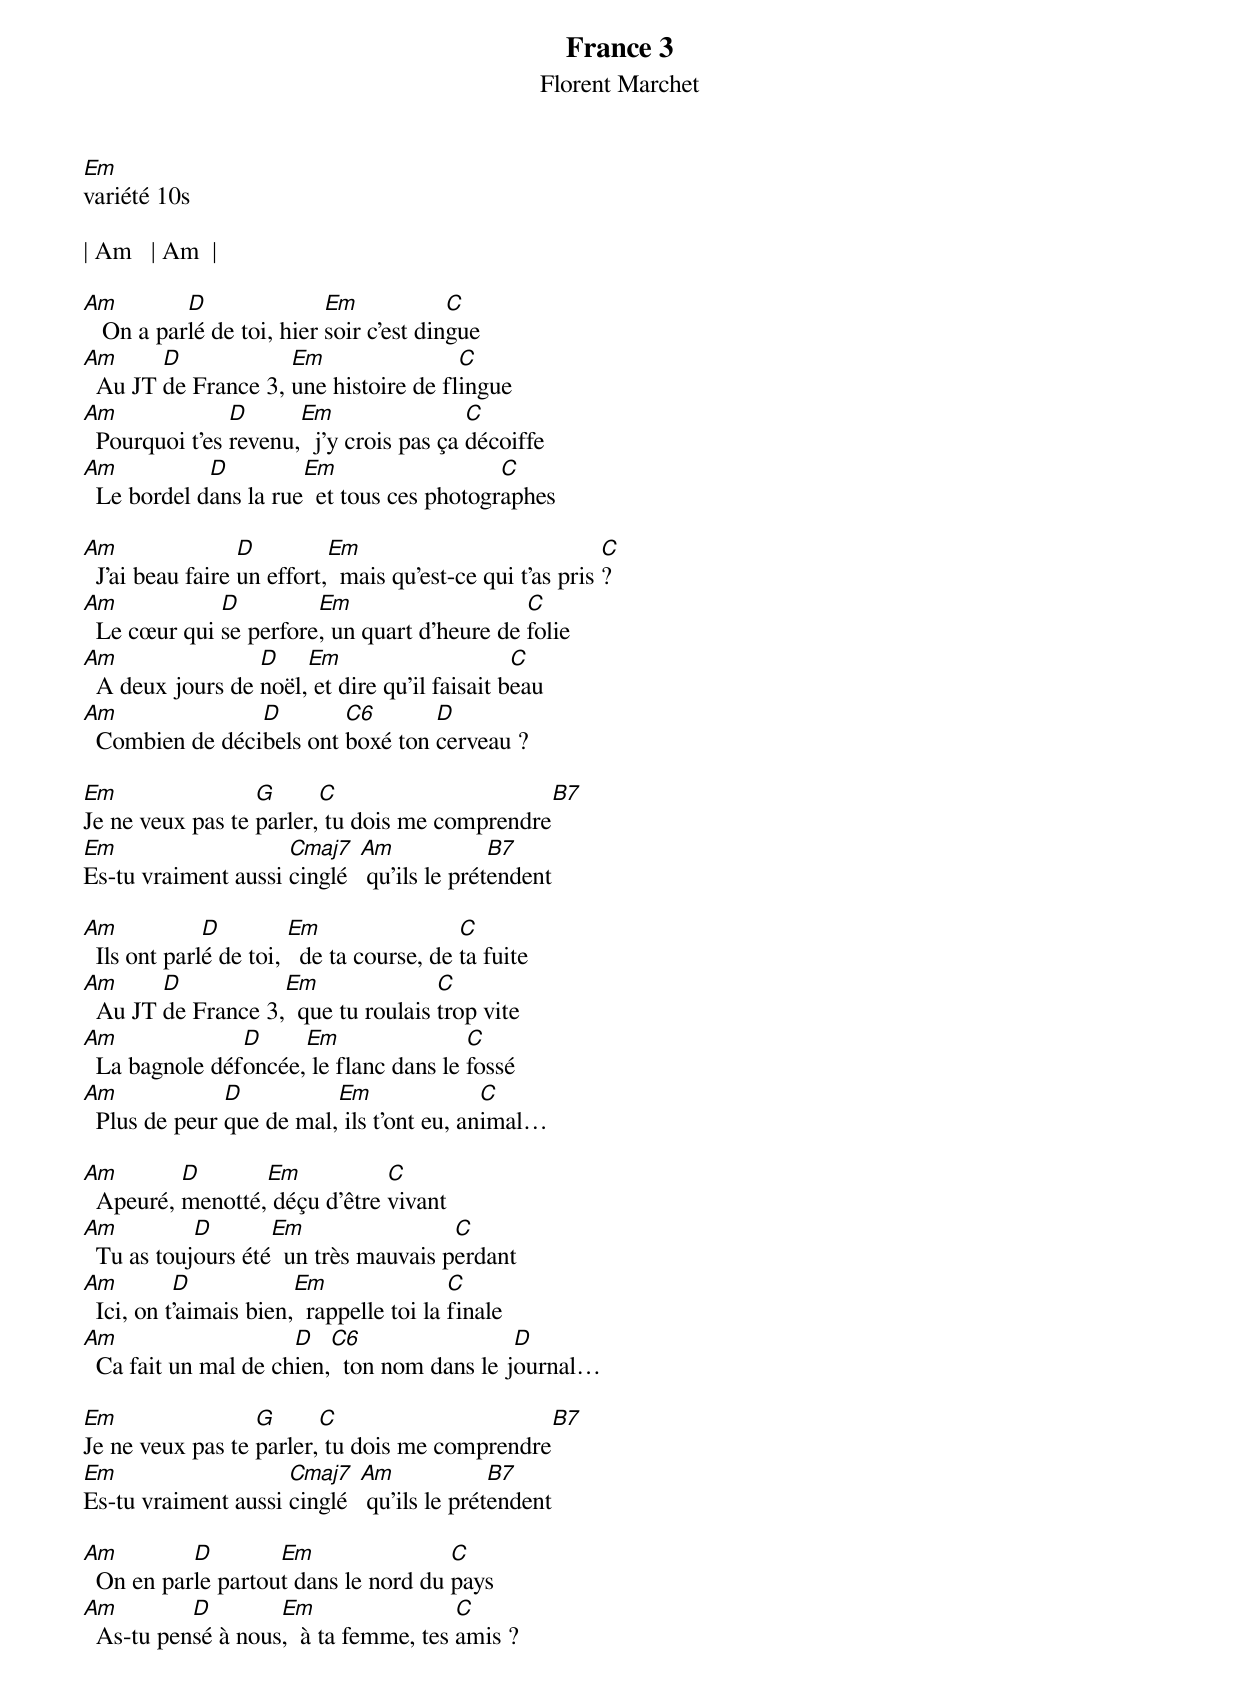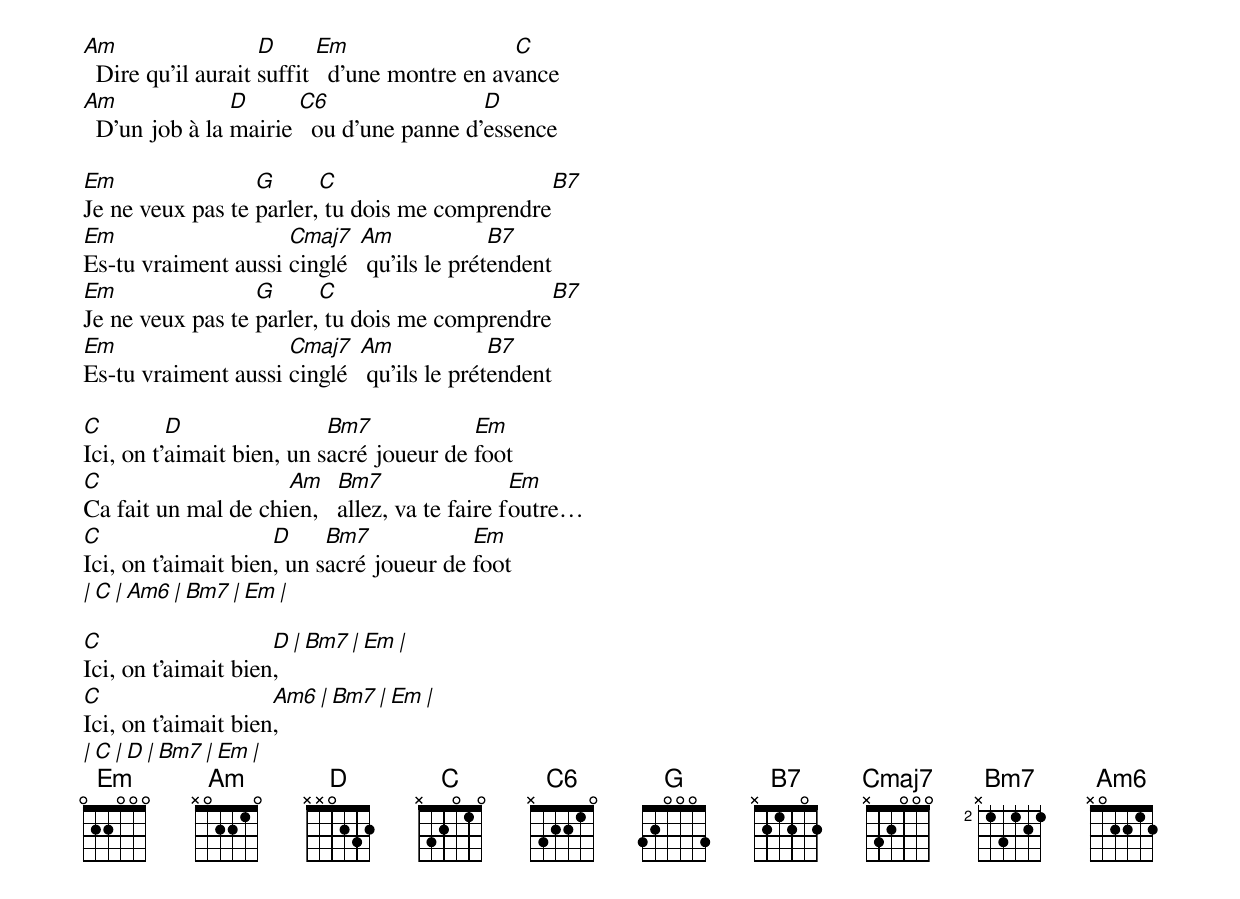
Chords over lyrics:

France 3
Florent Marchet
Em
variété 10s

| Am   | Am  |

Am         D               Em            C
   On a parlé de toi, hier soir c’est dingue
Am      D            Em                C
  Au JT de France 3, une histoire de flingue
Am              D      Em                 C
  Pourquoi t’es revenu,  j’y crois pas ça décoiffe
Am           D         Em                   C
  Le bordel dans la rue  et tous ces photographes

Am                D         Em                             C
  J’ai beau faire un effort,  mais qu’est-ce qui t’as pris ?
Am            D         Em                    C
  Le cœur qui se perfore, un quart d’heure de folie
Am                D    Em                      C
  A deux jours de noël, et dire qu’il faisait beau
Am               D        C6       D
  Combien de décibels ont boxé ton cerveau ?

Em                G      C                     B7
Je ne veux pas te parler, tu dois me comprendre
Em                   Cmaj7   Am             B7
Es-tu vraiment aussi cinglé   qu’ils le prétendent

Am            D         Em                 C
  Ils ont parlé de toi,   de ta course, de ta fuite
Am      D           Em               C
  Au JT de France 3,  que tu roulais trop vite
Am              D     Em                C
  La bagnole défoncée, le flanc dans le fossé
Am             D          Em               C
  Plus de peur que de mal, ils t’ont eu, animal…

Am        D       Em           C
  Apeuré, menotté, déçu d’être vivant
Am          D       Em                 C
  Tu as toujours été  un très mauvais perdant
Am         D            Em                C
  Ici, on t’aimais bien,  rappelle toi la finale
Am                    D   C6                 D
  Ca fait un mal de chien,  ton nom dans le journal…

Em                G      C                     B7
Je ne veux pas te parler, tu dois me comprendre
Em                   Cmaj7   Am             B7
Es-tu vraiment aussi cinglé   qu’ils le prétendent

Am         D        Em                C
  On en parle partout dans le nord du pays
Am         D        Em                 C
  As-tu pensé à nous,  à ta femme, tes amis ?
Am                  D      Em                  C
  Dire qu’il aurait suffit   d’une montre en avance
Am              D      C6                 D
  D’un job à la mairie   ou d’une panne d’essence

Em                G      C                     B7
Je ne veux pas te parler, tu dois me comprendre
Em                   Cmaj7   Am             B7
Es-tu vraiment aussi cinglé   qu’ils le prétendent
Em                G      C                     B7
Je ne veux pas te parler, tu dois me comprendre
Em                   Cmaj7   Am             B7
Es-tu vraiment aussi cinglé   qu’ils le prétendent

C         D                Bm7            Em
Ici, on t’aimait bien, un sacré joueur de foot
C                    Am    Bm7                 Em
Ca fait un mal de chien,   allez, va te faire foutre…
C                    D     Bm7            Em
Ici, on t’aimait bien, un sacré joueur de foot
| C     | Am6    | Bm7     | Em     |

C                    D    | Bm7     | Em     |
Ici, on t’aimait bien,
C                    Am6  | Bm7     | Em     |
Ici, on t’aimait bien,
| C     | D     | Bm7     | Em     |
